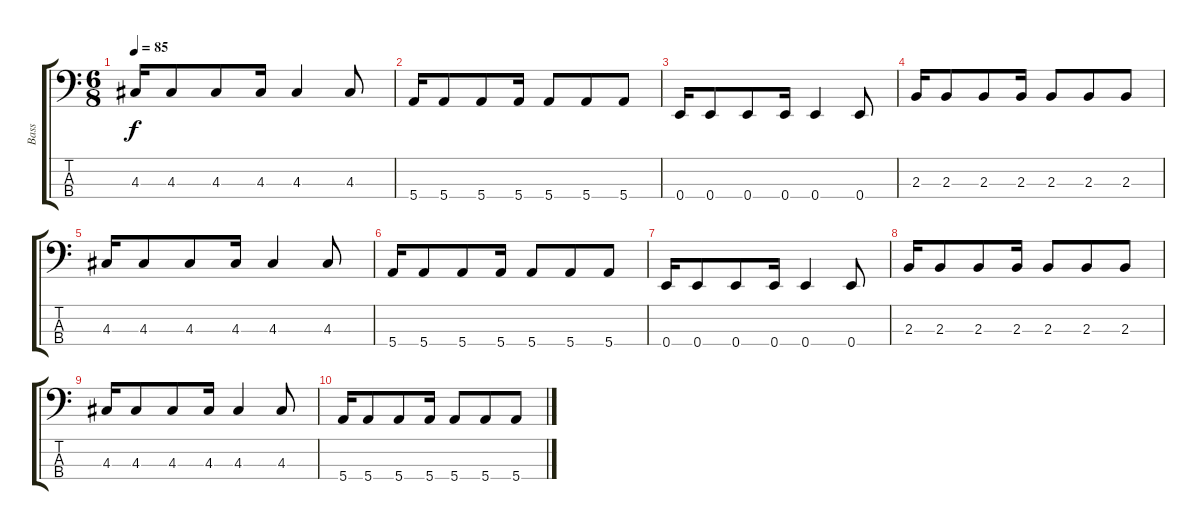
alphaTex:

\track ("Bass" "Bass") {instrument electricbassfinger}
\staff {score tabs}
\tuning (G2 D2 A1 E1) {hide}
\ts (6 8)
\tempo 85
\clef f4
\ks c
4.3.16{dy f} 4.3.8 4.3.8 4.3.16 4.3.4 4.3.8 |
5.4.16 5.4.8 5.4.8 5.4.16 5.4.8 5.4.8 5.4.8 |
0.4.16 0.4.8 0.4.8 0.4.16 0.4.4 0.4.8 |
2.3.16 2.3.8 2.3.8 2.3.16 2.3.8 2.3.8 2.3.8 |
4.3.16 4.3.8 4.3.8 4.3.16 4.3.4 4.3.8 |
5.4.16 5.4.8 5.4.8 5.4.16 5.4.8 5.4.8 5.4.8 |
0.4.16 0.4.8 0.4.8 0.4.16 0.4.4 0.4.8 |
2.3.16 2.3.8 2.3.8 2.3.16 2.3.8 2.3.8 2.3.8 |
4.3.16 4.3.8 4.3.8 4.3.16 4.3.4 4.3.8 |
5.4.16 5.4.8 5.4.8 5.4.16 5.4.8 5.4.8 5.4.8
